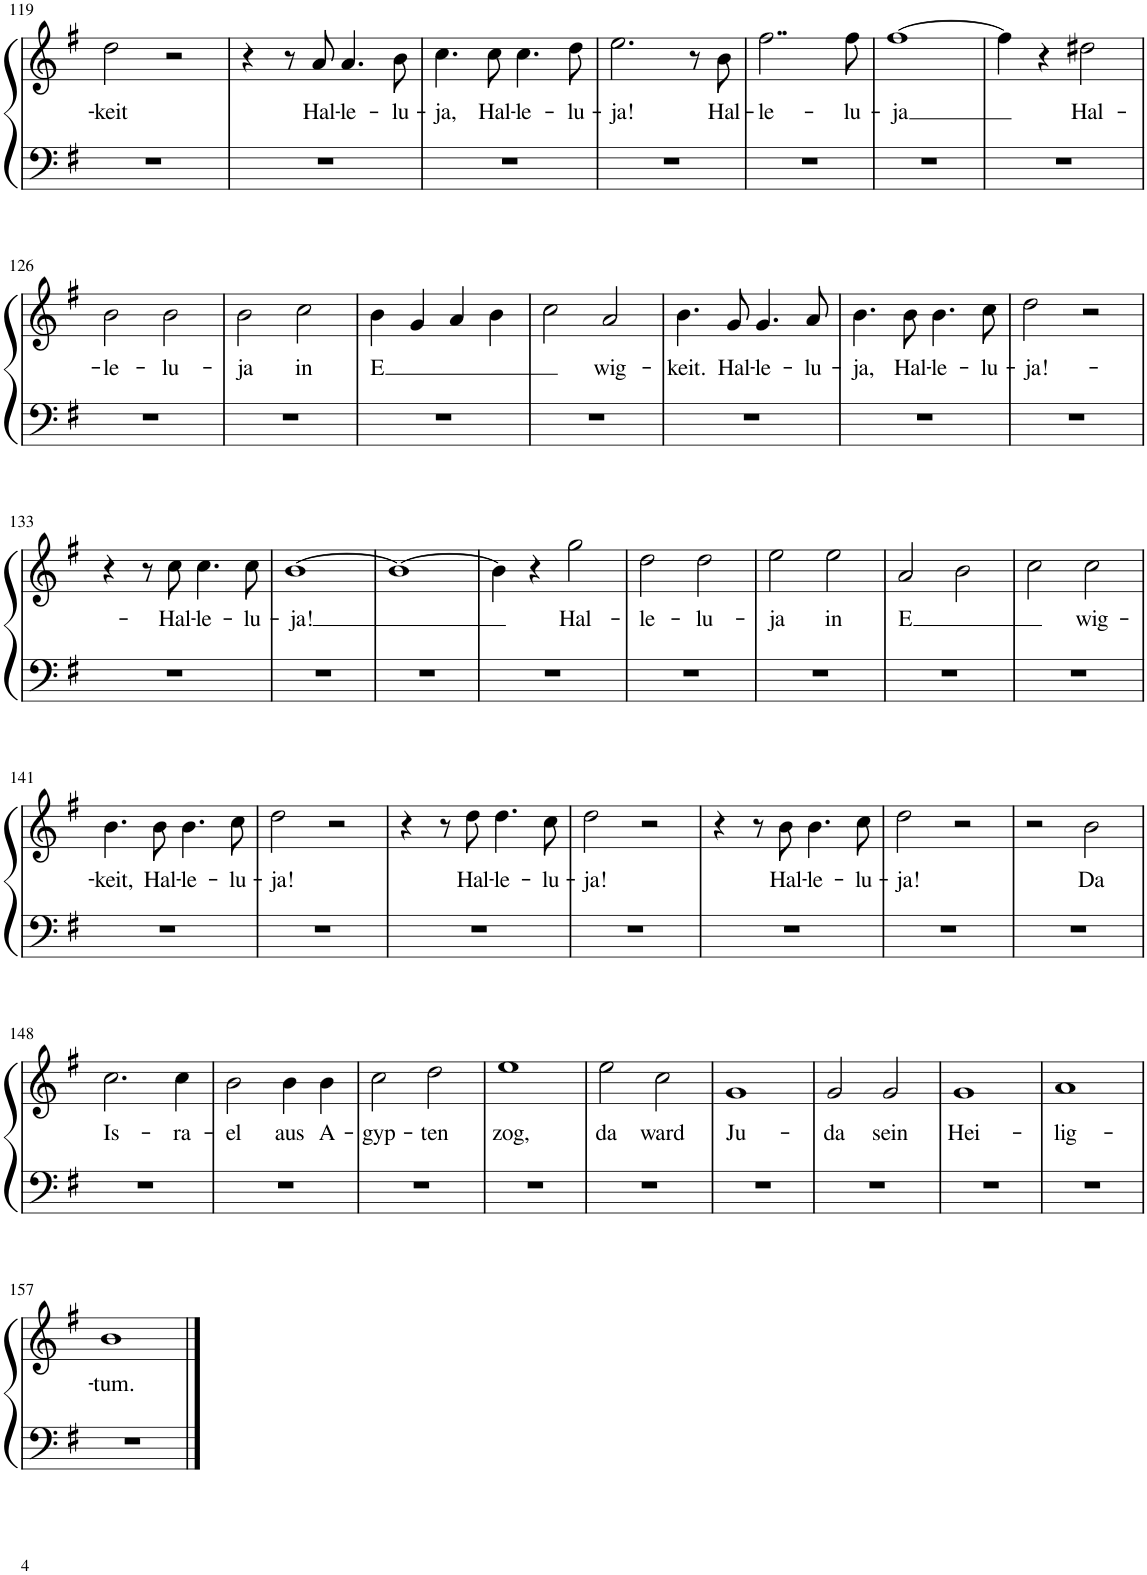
**kern	**kern	**text
*part1	*part1	*part1
*staff2	*staff1	*staff1
*I"Piano	*	*
*I'Pno.	*	*
!!LO:PB:g=z
*clefF4	*clefG2	*
*k[f#]	*k[f#]	*
*M2/2	*M2/2	*
*met(c|)	*met(c|)	*
=119	=119	=119
!	!	!LO:LY:b
1r	2dd\	-keit
.	2r	.
=120	=120	=120
1r	4r	.
.	8r	.
!	!	!LO:LY:b
.	8a/	Hal-
!	!	!LO:LY:b
.	4.a/	-le-
!	!	!LO:LY:b
.	8b\	-lu-
=121	=121	=121
!	!	!LO:LY:b
1r	4.cc\	ja,
!	!	!LO:LY:b
.	8cc\	-Hal-
!	!	!LO:LY:b
.	4.cc\	-le-
!	!	!LO:LY:b
.	8dd\	-lu-
=122	=122	=122
!	!	!LO:LY:b
1r	2.ee\	-ja!
.	8r	.
!	!	!LO:LY:b
.	8b\	Hal-
=123	=123	=123
!	!	!LO:LY:b
1r	2..ff#\	-le-
!	!	!LO:LY:b
.	8ff#\	-lu-
=124	=124	=124
!	!	!LO:LY:b
1r	[1ff#	-ja
=125	=125	=125
1r	4ff#\]	.
.	4r	.
!	!	!LO:LY:b
.	2dd#X\	Hal-
!!LO:LB:g=z
=126	=126	=126
!	!	!LO:LY:b
1r	2b\	-le-
!	!	!LO:LY:b
.	2b\	-lu-
=127	=127	=127
!	!	!LO:LY:b
1r	2b\	-ja
!	!	!LO:LY:b
.	2cc\	in
=128	=128	=128
!	!	!LO:LY:b
1r	4b\	E
.	4g/	.
.	4a/	.
.	4b\	.
=129	=129	=129
1r	2cc\	.
!	!	!LO:LY:b
.	2a/	wig-
=130	=130	=130
!	!	!LO:LY:b
1r	4.b\	-keit.
!	!	!LO:LY:b
.	8g/	-Hal-
!	!	!LO:LY:b
.	4.g/	-le-
!	!	!LO:LY:b
.	8a/	-lu-
=131	=131	=131
!	!	!LO:LY:b
1r	4.b\	-ja,
!	!	!LO:LY:b
.	8b\	Hal-
!	!	!LO:LY:b
.	4.b\	-le-
!	!	!LO:LY:b
.	8cc\	-lu-
=132	=132	=132
!	!	!LO:LY:b
1r	2dd\	-ja!-
.	2r	.
!!LO:LB:g=z
=133	=133	=133
1r	4r	.
.	8r	.
!	!	!LO:LY:b
.	8cc\	Hal-
!	!	!LO:LY:b
.	4.cc\	-le-
!	!	!LO:LY:b
.	8cc\	-lu-
=134	=134	=134
!	!	!LO:LY:b
1r	[1b	-ja!
=135	=135	=135
1r	1b_	.
=136	=136	=136
1r	4b\]	.
.	4r	.
!	!	!LO:LY:b
.	2gg\	Hal-
=137	=137	=137
!	!	!LO:LY:b
1r	2dd\	-le-
!	!	!LO:LY:b
.	2dd\	-lu-
=138	=138	=138
!	!	!LO:LY:b
1r	2ee\	-ja
!	!	!LO:LY:b
.	2ee\	in
=139	=139	=139
!	!	!LO:LY:b
1r	2a/	E
.	2b\	.
=140	=140	=140
1r	2cc\	.
!	!	!LO:LY:b
.	2cc\	wig-
!!LO:LB:g=z
=141	=141	=141
!	!	!LO:LY:b
1r	4.b\	-keit,
!	!	!LO:LY:b
.	8b\	Hal-
!	!	!LO:LY:b
.	4.b\	-le-
!	!	!LO:LY:b
.	8cc\	-lu-
=142	=142	=142
!	!	!LO:LY:b
1r	2dd\	-ja!
.	2r	.
=143	=143	=143
1r	4r	.
.	8r	.
!	!	!LO:LY:b
.	8dd\	Hal-
!	!	!LO:LY:b
.	4.dd\	-le-
!	!	!LO:LY:b
.	8cc\	-lu-
=144	=144	=144
!	!	!LO:LY:b
1r	2dd\	-ja!
.	2r	.
=145	=145	=145
1r	4r	.
.	8r	.
!	!	!LO:LY:b
.	8b\	Hal-
!	!	!LO:LY:b
.	4.b\	-le-
!	!	!LO:LY:b
.	8cc\	-lu-
=146	=146	=146
!	!	!LO:LY:b
1r	2dd\	-ja!
.	2r	.
=147	=147	=147
1r	2r	.
!	!	!LO:LY:b
.	2b\	Da
!!LO:LB:g=z
=148	=148	=148
!	!	!LO:LY:b
1r	2.cc\	Is-
!	!	!LO:LY:b
.	4cc\	-ra-
=149	=149	=149
!	!	!LO:LY:b
1r	2b\	-el
!	!	!LO:LY:b
.	4b\	aus
!	!	!LO:LY:b
.	4b\	A-
=150	=150	=150
!	!	!LO:LY:b
1r	2cc\	-gyp-
!	!	!LO:LY:b
.	2dd\	-ten
=151	=151	=151
!	!	!LO:LY:b
1r	1ee	zog,
=152	=152	=152
!	!	!LO:LY:b
1r	2ee\	da
!	!	!LO:LY:b
.	2cc\	ward
=153	=153	=153
!	!	!LO:LY:b
1r	1g	Ju-
=154	=154	=154
!	!	!LO:LY:b
1r	2g/	-da
!	!	!LO:LY:b
.	2g/	sein
=155	=155	=155
!	!	!LO:LY:b
1r	1g	Hei-
=156	=156	=156
!	!	!LO:LY:b
1r	1a	-lig-
!!LO:LB:g=z
=157	=157	=157
!	!	!LO:LY:b
1r	1b	-tum.
==	==	==
*-	*-	*-
